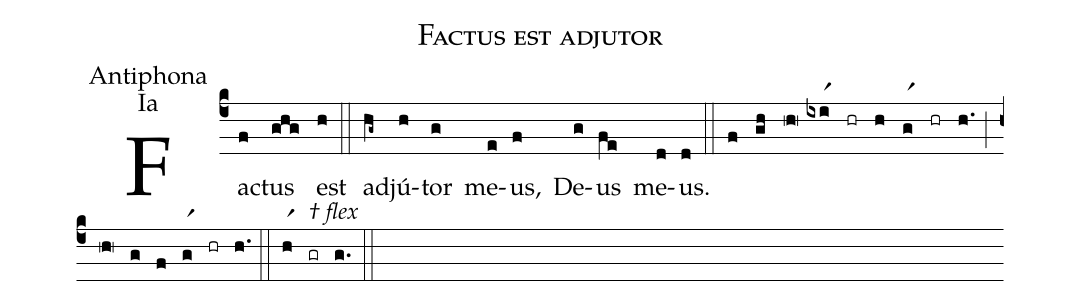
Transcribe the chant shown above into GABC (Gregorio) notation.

name:Factus est adjutor;
office-part:Antiphona;
mode:Ia;
%%
(c4) Fa(f)ctus(ghg) est(h) (::) ad(hg~)jú(h)tor(g) me(e)us,(f) De(g)us(fe) me(d)us.(d) (::)
(f) (gh) (hR) (ixir1) (hr) (h) (gr1) (hr) (h.) (;)
(hR) (g) (f) (gr1) (hr) (h.) (::) (hr1) (gr[alt:† flex]) (g.) (::)
